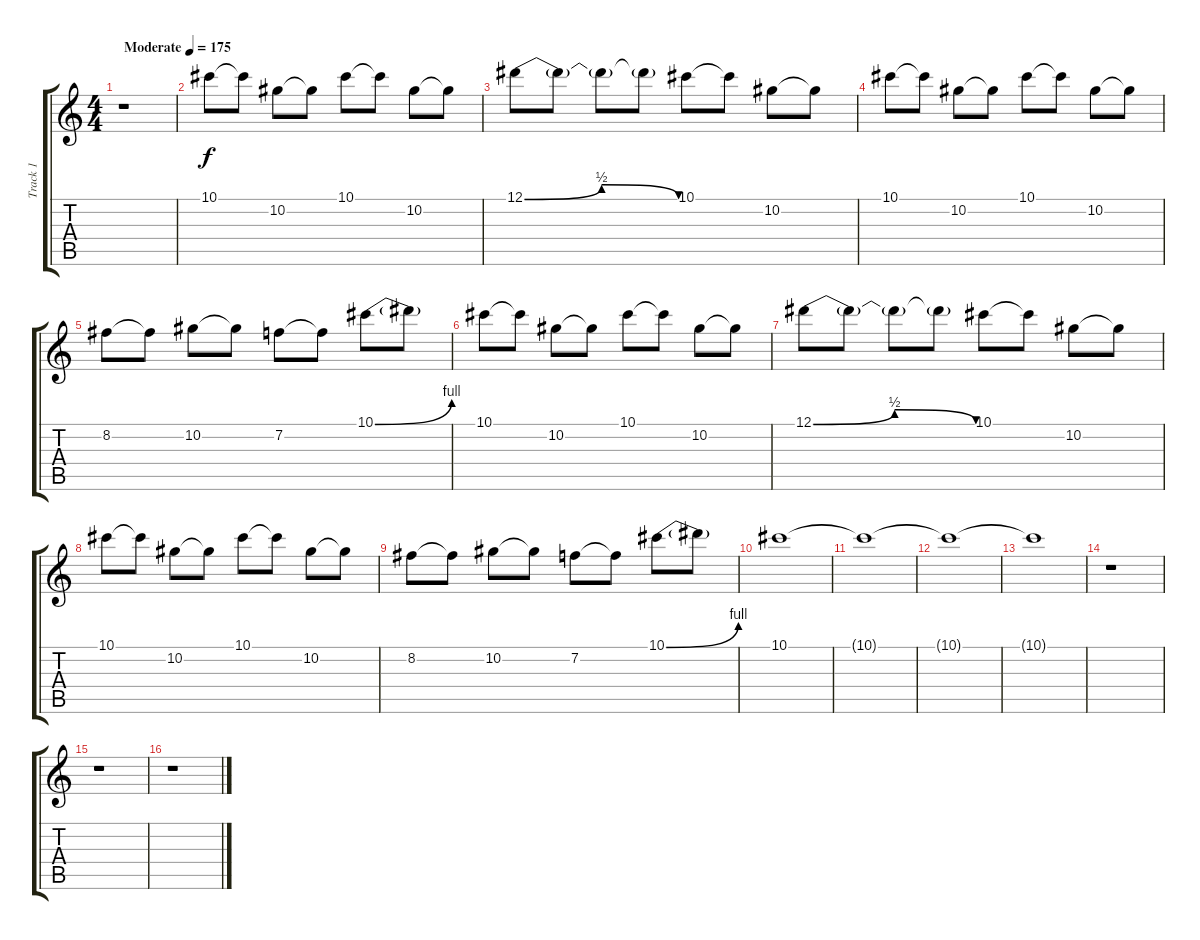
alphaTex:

\track ("Track 1" "Track 1") {instrument acousticguitarsteel}
\staff {score tabs}
\tuning (Eb4 Bb3 Gb3 Db3 Ab2 Db2) {hide}
\ts (4 4)
\tempo (175 "Moderate")
\clef g2
\ks c
r.1{dy f instrument acousticguitarsteel} |
10.1.8 10.1{t}.8 10.2.8 10.2{t}.8 10.1.8 10.1{t}.8 10.2.8 10.2{t}.8 |
12.1{be (bendrelease 0 0 30 2 30 2 60 0)}.8 12.1{t}.8 12.1{t}.8 12.1{t}.8 10.1.8 10.1{t}.8 10.2.8 10.2{t}.8 |
10.1.8 10.1{t}.8 10.2.8 10.2{t}.8 10.1.8 10.1{t}.8 10.2.8 10.2{t}.8 |
8.2.8 8.2{t}.8 10.2.8 10.2{t}.8 7.2.8 7.2{t}.8 10.1{be (bend 0 0 60 4)}.8 10.1{t}.8 |
10.1.8 10.1{t}.8 10.2.8 10.2{t}.8 10.1.8 10.1{t}.8 10.2.8 10.2{t}.8 |
12.1{be (bendrelease 0 0 30 2 30 2 60 0)}.8 12.1{t}.8 12.1{t}.8 12.1{t}.8 10.1.8 10.1{t}.8 10.2.8 10.2{t}.8 |
10.1.8 10.1{t}.8 10.2.8 10.2{t}.8 10.1.8 10.1{t}.8 10.2.8 10.2{t}.8 |
8.2.8 8.2{t}.8 10.2.8 10.2{t}.8 7.2.8 7.2{t}.8 10.1{be (bend 0 0 60 4)}.8 10.1{t}.8 |
10.1.1 |
10.1{t}.1 |
10.1{t}.1 |
10.1{t}.1 |
r.1 |
r.1 |
r.1
